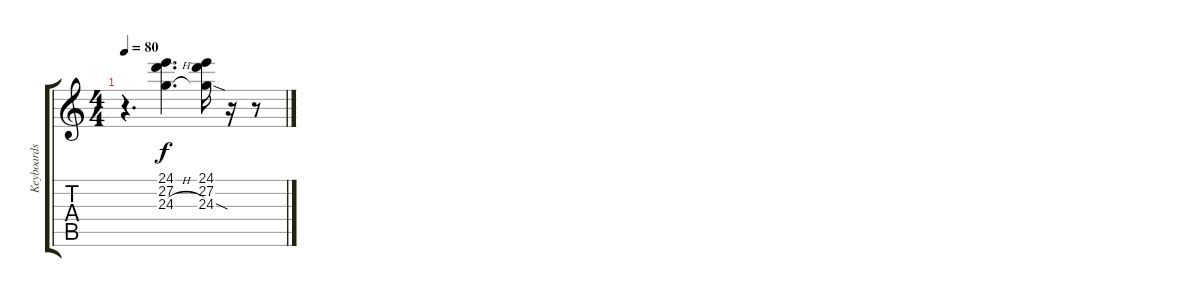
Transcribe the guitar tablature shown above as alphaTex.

\track ("Keyboards" "Keyboards") {instrument drawbarorgan}
\staff {score tabs}
\tuning (E4 B3 G3 D3 A2 E2) {hide}
\ts (4 4)
\tempo 80
\clef g2
\ks c
r.4{d dy f} (24.1 27.2 24.3{h}).4{d} (24.1 27.2 24.3{sod}).16 r.16 r.8
